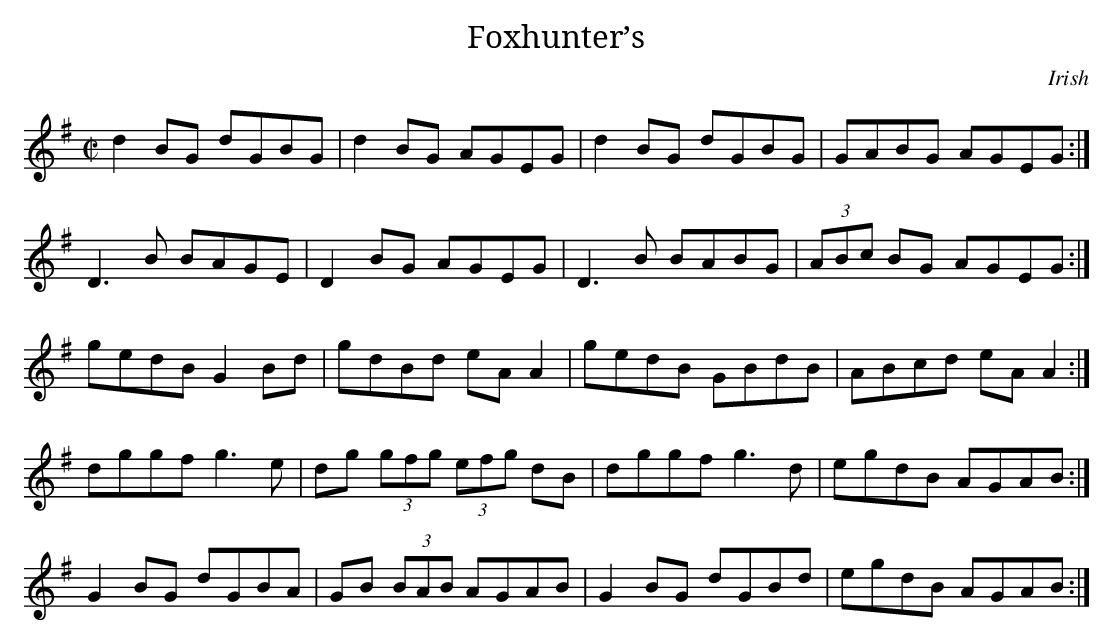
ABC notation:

X:1
T:Foxhunter’s
M:C|
K:G
d2 BG dGBG | d2 BG AGEG | d2 BG dGBG | GABG AGEG :|
D3 B BAGE | D2 BG AGEG | D3 B BABG | (3ABc BG AGEG :|
gedB G2 Bd | gdBd eA A2 | gedB GBdB | ABcd eA A2 :|
dggf g3 e | dg (3gfg (3efg dB | dggf g3 d | egdB AGAB :|
G2 BG dGBA | GB (3BAB AGAB | G2 BG dGBd | egdB AGAB :|
